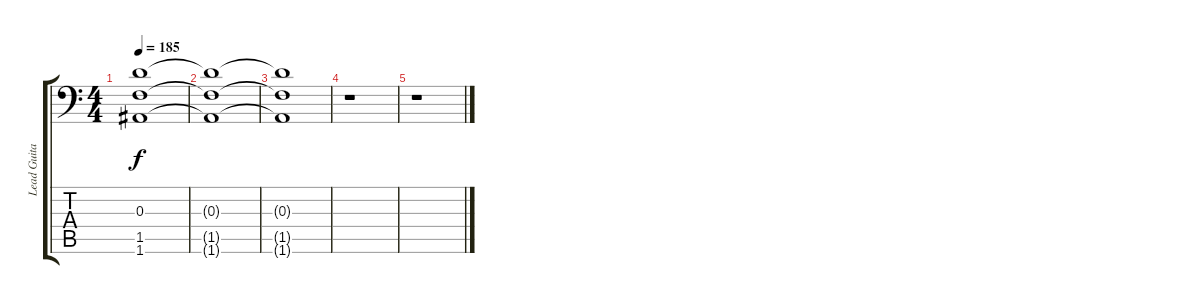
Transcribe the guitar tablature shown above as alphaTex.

\track ("Lead Guitar 1" "Lead Guita") {instrument distortionguitar}
\staff {score tabs}
\tuning (B3 Gb3 D3 A2 E2 A1) {hide}
\ts (4 4)
\tempo 185
\clef f4
\ks c
(0.3{t} 1.5{t} 1.6{t}).1{dy f} |
(0.3{t} 1.5{t} 1.6{t}).1 |
(0.3{t} 1.5{t} 1.6{t}).1 |
r.1 |
r.1
